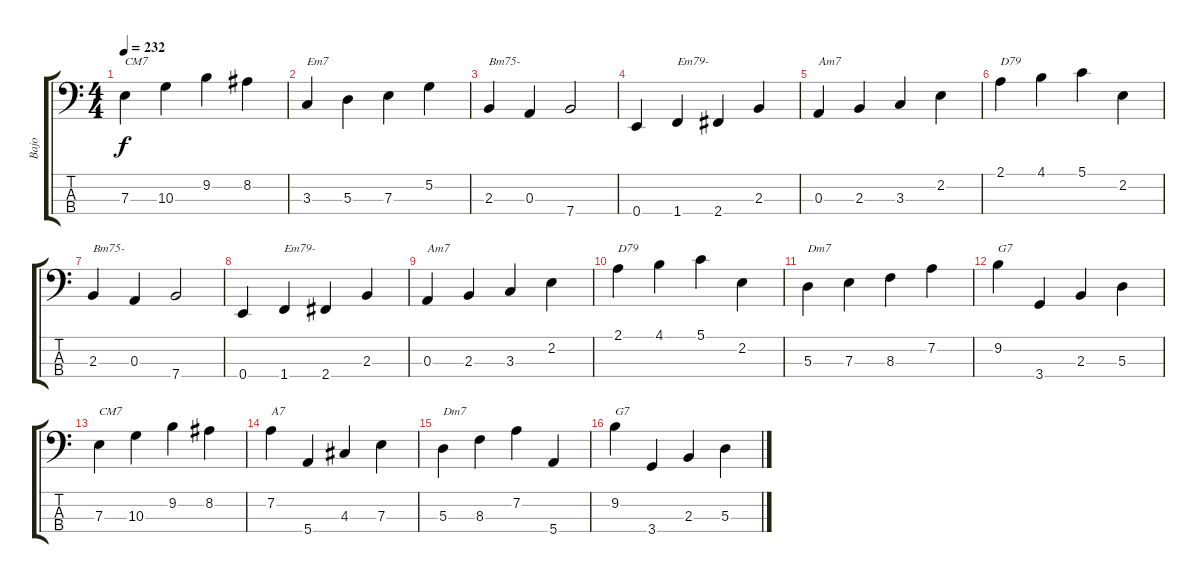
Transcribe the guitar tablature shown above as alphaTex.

\track ("Bajo" "Bajo") {instrument electricbassfinger}
\staff {score tabs}
\tuning (G2 D2 A1 E1) {hide}
\ts (4 4)
\tempo 232
\clef f4
\ks c
7.3.4{txt "CM7" dy f} 10.3.4 9.2.4 8.2.4 |
3.3.4{txt "Em7"} 5.3.4 7.3.4 5.2.4 |
2.3.4{txt "Bm75-"} 0.3.4 7.4.2 |
0.4.4 1.4.4{txt "Em79-"} 2.4.4 2.3.4 |
0.3.4{txt "Am7"} 2.3.4 3.3.4 2.2.4 |
2.1.4{txt "D79"} 4.1.4 5.1.4 2.2.4 |
2.3.4{txt "Bm75-"} 0.3.4 7.4.2 |
0.4.4 1.4.4{txt "Em79-"} 2.4.4 2.3.4 |
0.3.4{txt "Am7"} 2.3.4 3.3.4 2.2.4 |
2.1.4{txt "D79"} 4.1.4 5.1.4 2.2.4 |
5.3.4{txt "Dm7"} 7.3.4 8.3.4 7.2.4 |
9.2.4{txt "G7"} 3.4.4 2.3.4 5.3.4 |
7.3.4{txt "CM7"} 10.3.4 9.2.4 8.2.4 |
7.2.4{txt "A7"} 5.4.4 4.3.4 7.3.4 |
5.3.4{txt "Dm7"} 8.3.4 7.2.4 5.4.4 |
9.2.4{txt "G7"} 3.4.4 2.3.4 5.3.4
